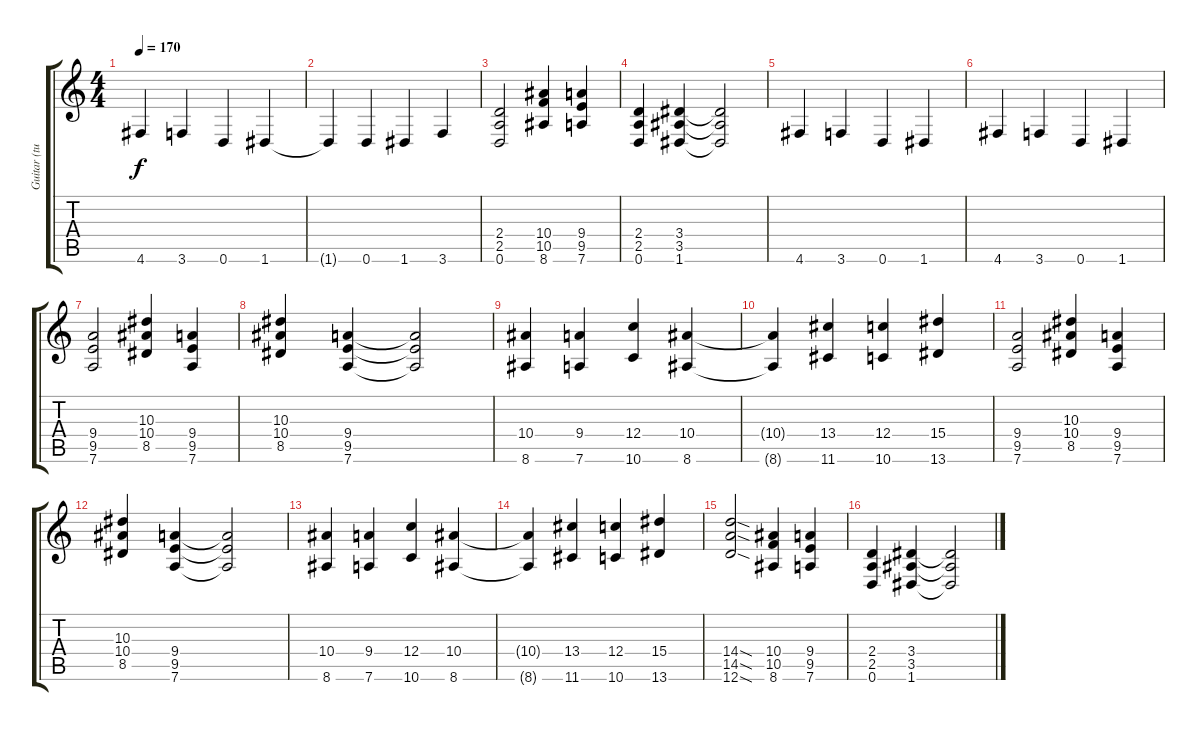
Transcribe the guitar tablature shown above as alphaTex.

\track ("Guitar (tuned D)" "Guitar (tu") {instrument distortionguitar}
\staff {score tabs}
\tuning (D4 A3 F3 C3 G2 D2) {hide}
\ts (4 4)
\tempo 170
\clef g2
\ks c
4.6.4{dy f} 3.6.4 0.6.4 1.6.4 |
1.6{t}.4 0.6.4 1.6.4 3.6.4 |
(2.4 2.5 0.6).2 (10.4 10.5 8.6).4 (9.4 9.5 7.6).4 |
(2.4 2.5 0.6).4 (3.4 3.5 1.6).4 (3.4{t} 3.5{t} 1.6{t}).2 |
4.6.4 3.6.4 0.6.4 1.6.4 |
4.6.4 3.6.4 0.6.4 1.6.4 |
(9.4 9.5 7.6).2 (10.3 10.4 8.5).4 (9.4 9.5 7.6).4 |
(10.3 10.4 8.5).4 (9.4 9.5 7.6).4 (9.4{t} 9.5{t} 7.6{t}).2 |
(10.4 8.6).4 (9.4 7.6).4 (12.4 10.6).4 (10.4 8.6).4 |
(10.4{t} 8.6{t}).4 (13.4 11.6).4 (12.4 10.6).4 (15.4 13.6).4 |
(9.4 9.5 7.6).2 (10.3 10.4 8.5).4 (9.4 9.5 7.6).4 |
(10.3 10.4 8.5).4 (9.4 9.5 7.6).4 (9.4{t} 9.5{t} 7.6{t}).2 |
(10.4 8.6).4 (9.4 7.6).4 (12.4 10.6).4 (10.4 8.6).4 |
(10.4{t} 8.6{t}).4 (13.4 11.6).4 (12.4 10.6).4 (15.4 13.6).4 |
(14.4{sod} 14.5{sod} 12.6{sod}).2 (10.4 10.5 8.6).4 (9.4 9.5 7.6).4 |
(2.4 2.5 0.6).4 (3.4 3.5 1.6).4 (3.4{t} 3.5{t} 1.6{t}).2
